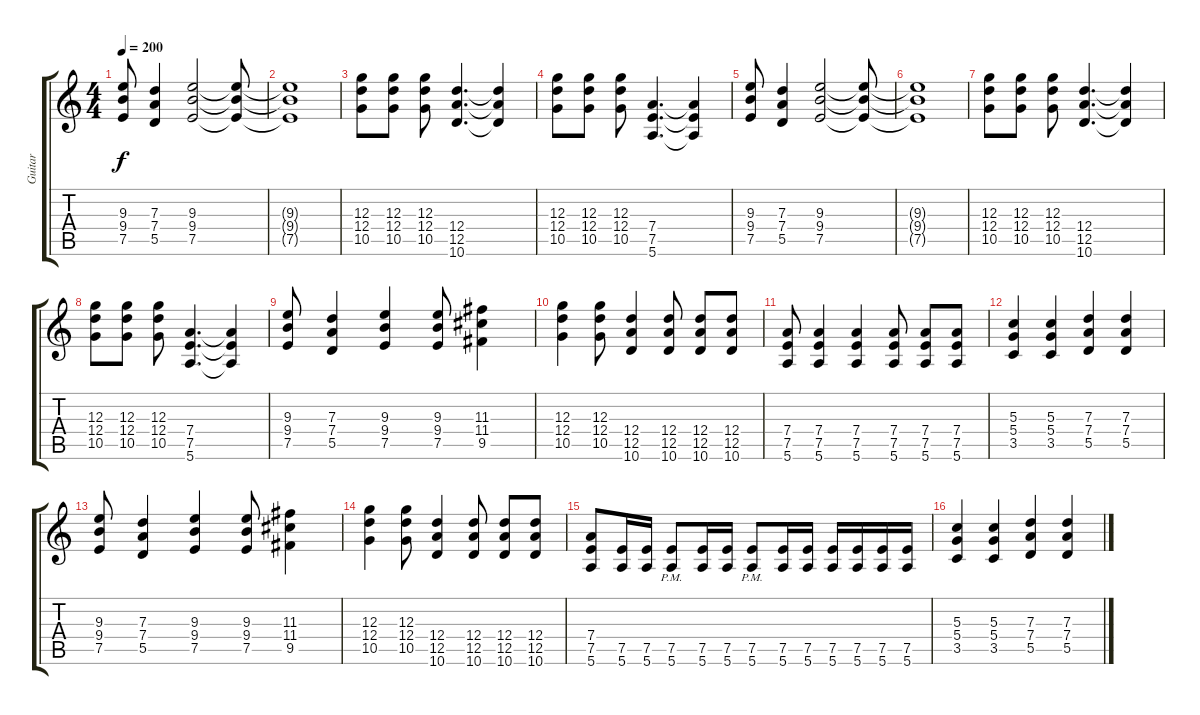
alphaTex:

\track ("Guitar" "Guitar") {instrument distortionguitar}
\staff {score tabs}
\tuning (E4 B3 G3 D3 A2 E2) {hide}
\ts (4 4)
\tempo 200
\clef g2
\ks c
(9.3 9.4 7.5).8{dy f} (7.3 7.4 5.5).4 (9.3 9.4 7.5).2 (9.3{t} 9.4{t} 7.5{t}).8 |
(9.3{t} 9.4{t} 7.5{t}).1 |
(12.3 12.4 10.5).8 (12.3 12.4 10.5).8 (12.3 12.4 10.5).8 (12.4 12.5 10.6).4{d} (12.4{t} 12.5{t} 10.6{t}).4 |
(12.3 12.4 10.5).8 (12.3 12.4 10.5).8 (12.3 12.4 10.5).8 (7.4 7.5 5.6).4{d} (7.4{t} 7.5{t} 5.6{t}).4 |
(9.3 9.4 7.5).8 (7.3 7.4 5.5).4 (9.3 9.4 7.5).2 (9.3{t} 9.4{t} 7.5{t}).8 |
(9.3{t} 9.4{t} 7.5{t}).1 |
(12.3 12.4 10.5).8 (12.3 12.4 10.5).8 (12.3 12.4 10.5).8 (12.4 12.5 10.6).4{d} (12.4{t} 12.5{t} 10.6{t}).4 |
(12.3 12.4 10.5).8 (12.3 12.4 10.5).8 (12.3 12.4 10.5).8 (7.4 7.5 5.6).4{d} (7.4{t} 7.5{t} 5.6{t}).4 |
(9.3 9.4 7.5).8 (7.3 7.4 5.5).4 (9.3 9.4 7.5).4 (9.3 9.4 7.5).8 (11.3 11.4 9.5).4 |
(12.3 12.4 10.5).4 (12.3 12.4 10.5).8 (12.4 12.5 10.6).4 (12.4 12.5 10.6).8 (12.4 12.5 10.6).8 (12.4 12.5 10.6).8 |
(7.4 7.5 5.6).8 (7.4 7.5 5.6).4 (7.4 7.5 5.6).4 (7.4 7.5 5.6).8 (7.4 7.5 5.6).8 (7.4 7.5 5.6).8 |
(5.3 5.4 3.5).4 (5.3 5.4 3.5).4 (7.3 7.4 5.5).4 (7.3 7.4 5.5).4 |
(9.3 9.4 7.5).8 (7.3 7.4 5.5).4 (9.3 9.4 7.5).4 (9.3 9.4 7.5).8 (11.3 11.4 9.5).4 |
(12.3 12.4 10.5).4 (12.3 12.4 10.5).8 (12.4 12.5 10.6).4 (12.4 12.5 10.6).8 (12.4 12.5 10.6).8 (12.4 12.5 10.6).8 |
(7.4 7.5 5.6).8 (7.5 5.6).16 (7.5 5.6).16 (7.5{pm} 5.6{pm}).8 (7.5 5.6).16 (7.5 5.6).16 (7.5{pm} 5.6{pm}).8 (7.5 5.6).16 (7.5 5.6).16 (7.5 5.6).16 (7.5 5.6).16 (7.5 5.6).16 (7.5 5.6).16 |
(5.3 5.4 3.5).4 (5.3 5.4 3.5).4 (7.3 7.4 5.5).4 (7.3 7.4 5.5).4
